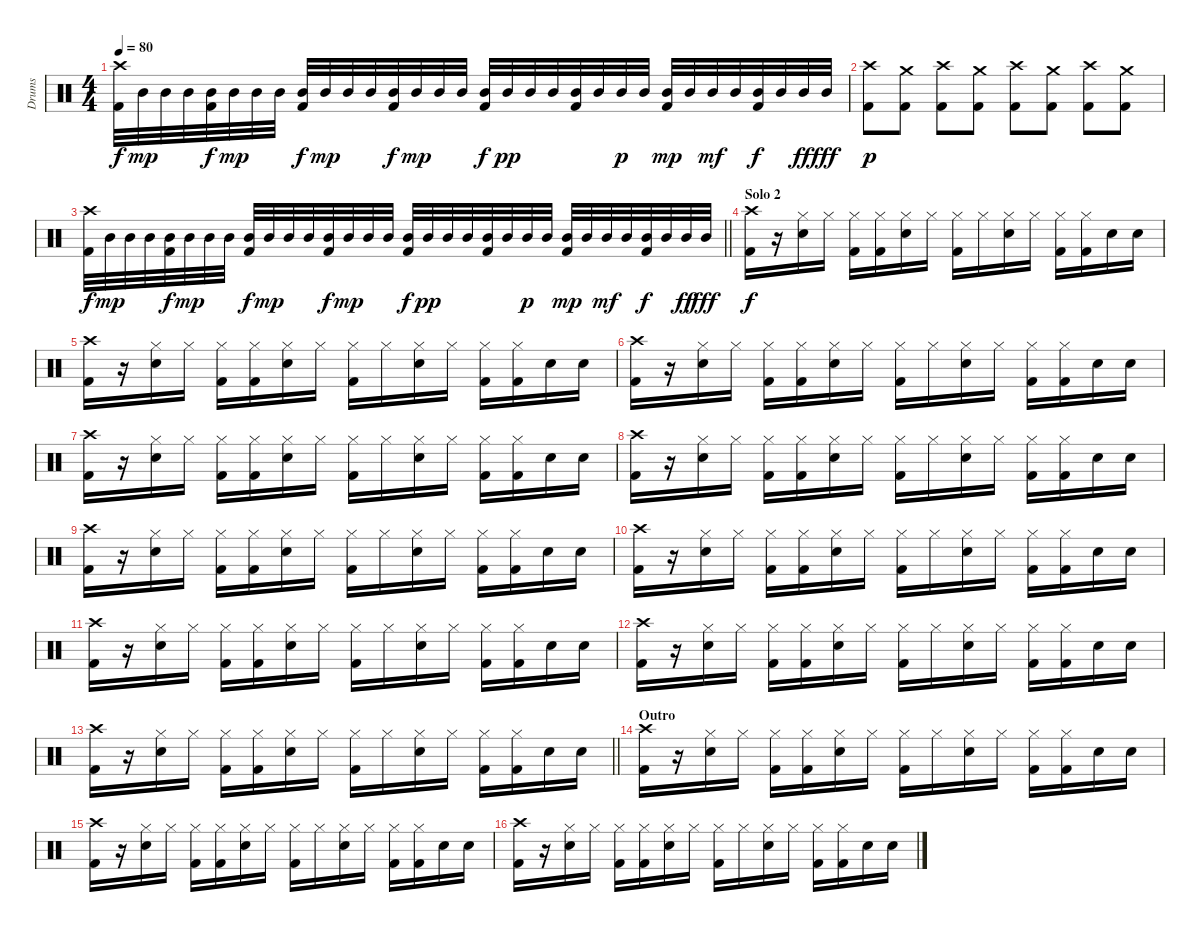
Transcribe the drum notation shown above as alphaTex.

\track ("Drums" "Drums") {instrument percussion}
\staff {score}
\articulation defaults
\ts (4 4)
\tempo 80
\clef neutral
\ks c
("Crash high (hit)" "Kick (hit) 2").32{dy f} "Mid Tom (hit)".32{dy mp} "Mid Tom (hit)".32 "Mid Tom (hit)".32 ("Mid Tom (hit)" "Kick (hit) 2").32{dy f} "Mid Tom (hit)".32{dy mp} "Mid Tom (hit)".32 "Mid Tom (hit)".32 ("Mid Tom (hit)" "Kick (hit) 2").32{dy f} "Mid Tom (hit)".32{dy mp} "Mid Tom (hit)".32 "Mid Tom (hit)".32 ("Mid Tom (hit)" "Kick (hit) 2").32{dy f} "Mid Tom (hit)".32{dy mp} "Mid Tom (hit)".32 "Mid Tom (hit)".32 ("Mid Tom (hit)" "Kick (hit) 2").32{dy f} "Mid Tom (hit)".32{dy pp} "Mid Tom (hit)".32 "Mid Tom (hit)".32 ("Mid Tom (hit)" "Kick (hit) 2").32 "Mid Tom (hit)".32 "Mid Tom (hit)".32{dy p} "Mid Tom (hit)".32 ("Mid Tom (hit)" "Kick (hit) 2").32{dy mp} "Mid Tom (hit)".32 "Mid Tom (hit)".32{dy mf} "Mid Tom (hit)".32 ("Mid Tom (hit)" "Kick (hit) 2").32{dy f} "Mid Tom (hit)".32 "Mid Tom (hit)".32{dy ff} "Mid Tom (hit)".32{dy fff} |
("Crash high (hit)" "Kick (hit) 2").8{dy p} ("Crash medium (hit)" "Kick (hit) 2").8 ("Crash high (hit)" "Kick (hit) 2").8 ("Crash medium (hit)" "Kick (hit) 2").8 ("Crash high (hit)" "Kick (hit) 2").8 ("Crash medium (hit)" "Kick (hit) 2").8 ("Crash high (hit)" "Kick (hit) 2").8 ("Crash medium (hit)" "Kick (hit) 2").8 |
\barLineRight lightlight
("Crash high (hit)" "Kick (hit) 2").32{dy f} "Mid Tom (hit)".32{dy mp} "Mid Tom (hit)".32 "Mid Tom (hit)".32 ("Mid Tom (hit)" "Kick (hit) 2").32{dy f} "Mid Tom (hit)".32{dy mp} "Mid Tom (hit)".32 "Mid Tom (hit)".32 ("Mid Tom (hit)" "Kick (hit) 2").32{dy f} "Mid Tom (hit)".32{dy mp} "Mid Tom (hit)".32 "Mid Tom (hit)".32 ("Mid Tom (hit)" "Kick (hit) 2").32{dy f} "Mid Tom (hit)".32{dy mp} "Mid Tom (hit)".32 "Mid Tom (hit)".32 ("Mid Tom (hit)" "Kick (hit) 2").32{dy f} "Mid Tom (hit)".32{dy pp} "Mid Tom (hit)".32 "Mid Tom (hit)".32 ("Mid Tom (hit)" "Kick (hit) 2").32 "Mid Tom (hit)".32 "Mid Tom (hit)".32{dy p} "Mid Tom (hit)".32 ("Mid Tom (hit)" "Kick (hit) 2").32{dy mp} "Mid Tom (hit)".32 "Mid Tom (hit)".32{dy mf} "Mid Tom (hit)".32 ("Mid Tom (hit)" "Kick (hit) 2").32{dy f} "Mid Tom (hit)".32 "Mid Tom (hit)".32{dy ff} "Mid Tom (hit)".32{dy fff} |
\section ("" "Solo 2")
("Crash high (hit)" "Kick (hit) 2").16{dy f} r.16 ("Hi-Hat (closed)" "Snare (hit) 2").16 "Hi-Hat (closed)".16 ("Hi-Hat (closed)" "Kick (hit) 2").16 ("Hi-Hat (closed)" "Kick (hit) 2").16 ("Hi-Hat (closed)" "Snare (hit) 2").16 "Hi-Hat (closed)".16 ("Hi-Hat (closed)" "Kick (hit) 2").16 "Hi-Hat (closed)".16 ("Hi-Hat (closed)" "Snare (hit) 2").16 "Hi-Hat (closed)".16 ("Hi-Hat (closed)" "Kick (hit) 2").16 ("Hi-Hat (closed)" "Kick (hit) 2").16 "Snare (hit) 2".16 "Snare (hit) 2".16 |
("Crash high (hit)" "Kick (hit) 2").16 r.16 ("Hi-Hat (closed)" "Snare (hit) 2").16 "Hi-Hat (closed)".16 ("Hi-Hat (closed)" "Kick (hit) 2").16 ("Hi-Hat (closed)" "Kick (hit) 2").16 ("Hi-Hat (closed)" "Snare (hit) 2").16 "Hi-Hat (closed)".16 ("Hi-Hat (closed)" "Kick (hit) 2").16 "Hi-Hat (closed)".16 ("Hi-Hat (closed)" "Snare (hit) 2").16 "Hi-Hat (closed)".16 ("Hi-Hat (closed)" "Kick (hit) 2").16 ("Hi-Hat (closed)" "Kick (hit) 2").16 "Snare (hit) 2".16 "Snare (hit) 2".16 |
("Crash high (hit)" "Kick (hit) 2").16 r.16 ("Hi-Hat (closed)" "Snare (hit) 2").16 "Hi-Hat (closed)".16 ("Hi-Hat (closed)" "Kick (hit) 2").16 ("Hi-Hat (closed)" "Kick (hit) 2").16 ("Hi-Hat (closed)" "Snare (hit) 2").16 "Hi-Hat (closed)".16 ("Hi-Hat (closed)" "Kick (hit) 2").16 "Hi-Hat (closed)".16 ("Hi-Hat (closed)" "Snare (hit) 2").16 "Hi-Hat (closed)".16 ("Hi-Hat (closed)" "Kick (hit) 2").16 ("Hi-Hat (closed)" "Kick (hit) 2").16 "Snare (hit) 2".16 "Snare (hit) 2".16 |
("Crash high (hit)" "Kick (hit) 2").16 r.16 ("Hi-Hat (closed)" "Snare (hit) 2").16 "Hi-Hat (closed)".16 ("Hi-Hat (closed)" "Kick (hit) 2").16 ("Hi-Hat (closed)" "Kick (hit) 2").16 ("Hi-Hat (closed)" "Snare (hit) 2").16 "Hi-Hat (closed)".16 ("Hi-Hat (closed)" "Kick (hit) 2").16 "Hi-Hat (closed)".16 ("Hi-Hat (closed)" "Snare (hit) 2").16 "Hi-Hat (closed)".16 ("Hi-Hat (closed)" "Kick (hit) 2").16 ("Hi-Hat (closed)" "Kick (hit) 2").16 "Snare (hit) 2".16 "Snare (hit) 2".16 |
("Crash high (hit)" "Kick (hit) 2").16 r.16 ("Hi-Hat (closed)" "Snare (hit) 2").16 "Hi-Hat (closed)".16 ("Hi-Hat (closed)" "Kick (hit) 2").16 ("Hi-Hat (closed)" "Kick (hit) 2").16 ("Hi-Hat (closed)" "Snare (hit) 2").16 "Hi-Hat (closed)".16 ("Hi-Hat (closed)" "Kick (hit) 2").16 "Hi-Hat (closed)".16 ("Hi-Hat (closed)" "Snare (hit) 2").16 "Hi-Hat (closed)".16 ("Hi-Hat (closed)" "Kick (hit) 2").16 ("Hi-Hat (closed)" "Kick (hit) 2").16 "Snare (hit) 2".16 "Snare (hit) 2".16 |
("Crash high (hit)" "Kick (hit) 2").16 r.16 ("Hi-Hat (closed)" "Snare (hit) 2").16 "Hi-Hat (closed)".16 ("Hi-Hat (closed)" "Kick (hit) 2").16 ("Hi-Hat (closed)" "Kick (hit) 2").16 ("Hi-Hat (closed)" "Snare (hit) 2").16 "Hi-Hat (closed)".16 ("Hi-Hat (closed)" "Kick (hit) 2").16 "Hi-Hat (closed)".16 ("Hi-Hat (closed)" "Snare (hit) 2").16 "Hi-Hat (closed)".16 ("Hi-Hat (closed)" "Kick (hit) 2").16 ("Hi-Hat (closed)" "Kick (hit) 2").16 "Snare (hit) 2".16 "Snare (hit) 2".16 |
("Crash high (hit)" "Kick (hit) 2").16 r.16 ("Hi-Hat (closed)" "Snare (hit) 2").16 "Hi-Hat (closed)".16 ("Hi-Hat (closed)" "Kick (hit) 2").16 ("Hi-Hat (closed)" "Kick (hit) 2").16 ("Hi-Hat (closed)" "Snare (hit) 2").16 "Hi-Hat (closed)".16 ("Hi-Hat (closed)" "Kick (hit) 2").16 "Hi-Hat (closed)".16 ("Hi-Hat (closed)" "Snare (hit) 2").16 "Hi-Hat (closed)".16 ("Hi-Hat (closed)" "Kick (hit) 2").16 ("Hi-Hat (closed)" "Kick (hit) 2").16 "Snare (hit) 2".16 "Snare (hit) 2".16 |
("Crash high (hit)" "Kick (hit) 2").16 r.16 ("Hi-Hat (closed)" "Snare (hit) 2").16 "Hi-Hat (closed)".16 ("Hi-Hat (closed)" "Kick (hit) 2").16 ("Hi-Hat (closed)" "Kick (hit) 2").16 ("Hi-Hat (closed)" "Snare (hit) 2").16 "Hi-Hat (closed)".16 ("Hi-Hat (closed)" "Kick (hit) 2").16 "Hi-Hat (closed)".16 ("Hi-Hat (closed)" "Snare (hit) 2").16 "Hi-Hat (closed)".16 ("Hi-Hat (closed)" "Kick (hit) 2").16 ("Hi-Hat (closed)" "Kick (hit) 2").16 "Snare (hit) 2".16 "Snare (hit) 2".16 |
("Crash high (hit)" "Kick (hit) 2").16 r.16 ("Hi-Hat (closed)" "Snare (hit) 2").16 "Hi-Hat (closed)".16 ("Hi-Hat (closed)" "Kick (hit) 2").16 ("Hi-Hat (closed)" "Kick (hit) 2").16 ("Hi-Hat (closed)" "Snare (hit) 2").16 "Hi-Hat (closed)".16 ("Hi-Hat (closed)" "Kick (hit) 2").16 "Hi-Hat (closed)".16 ("Hi-Hat (closed)" "Snare (hit) 2").16 "Hi-Hat (closed)".16 ("Hi-Hat (closed)" "Kick (hit) 2").16 ("Hi-Hat (closed)" "Kick (hit) 2").16 "Snare (hit) 2".16 "Snare (hit) 2".16 |
\barLineRight lightlight
("Crash high (hit)" "Kick (hit) 2").16 r.16 ("Hi-Hat (closed)" "Snare (hit) 2").16 "Hi-Hat (closed)".16 ("Hi-Hat (closed)" "Kick (hit) 2").16 ("Hi-Hat (closed)" "Kick (hit) 2").16 ("Hi-Hat (closed)" "Snare (hit) 2").16 "Hi-Hat (closed)".16 ("Hi-Hat (closed)" "Kick (hit) 2").16 "Hi-Hat (closed)".16 ("Hi-Hat (closed)" "Snare (hit) 2").16 "Hi-Hat (closed)".16 ("Hi-Hat (closed)" "Kick (hit) 2").16 ("Hi-Hat (closed)" "Kick (hit) 2").16 "Snare (hit) 2".16 "Snare (hit) 2".16 |
\section ("" "Outro")
("Crash high (hit)" "Kick (hit) 2").16 r.16 ("Hi-Hat (closed)" "Snare (hit) 2").16 "Hi-Hat (closed)".16 ("Hi-Hat (closed)" "Kick (hit) 2").16 ("Hi-Hat (closed)" "Kick (hit) 2").16 ("Hi-Hat (closed)" "Snare (hit) 2").16 "Hi-Hat (closed)".16 ("Hi-Hat (closed)" "Kick (hit) 2").16 "Hi-Hat (closed)".16 ("Hi-Hat (closed)" "Snare (hit) 2").16 "Hi-Hat (closed)".16 ("Hi-Hat (closed)" "Kick (hit) 2").16 ("Hi-Hat (closed)" "Kick (hit) 2").16 "Snare (hit) 2".16 "Snare (hit) 2".16 |
("Crash high (hit)" "Kick (hit) 2").16 r.16 ("Hi-Hat (closed)" "Snare (hit) 2").16 "Hi-Hat (closed)".16 ("Hi-Hat (closed)" "Kick (hit) 2").16 ("Hi-Hat (closed)" "Kick (hit) 2").16 ("Hi-Hat (closed)" "Snare (hit) 2").16 "Hi-Hat (closed)".16 ("Hi-Hat (closed)" "Kick (hit) 2").16 "Hi-Hat (closed)".16 ("Hi-Hat (closed)" "Snare (hit) 2").16 "Hi-Hat (closed)".16 ("Hi-Hat (closed)" "Kick (hit) 2").16 ("Hi-Hat (closed)" "Kick (hit) 2").16 "Snare (hit) 2".16 "Snare (hit) 2".16 |
("Crash high (hit)" "Kick (hit) 2").16 r.16 ("Hi-Hat (closed)" "Snare (hit) 2").16 "Hi-Hat (closed)".16 ("Hi-Hat (closed)" "Kick (hit) 2").16 ("Hi-Hat (closed)" "Kick (hit) 2").16 ("Hi-Hat (closed)" "Snare (hit) 2").16 "Hi-Hat (closed)".16 ("Hi-Hat (closed)" "Kick (hit) 2").16 "Hi-Hat (closed)".16 ("Hi-Hat (closed)" "Snare (hit) 2").16 "Hi-Hat (closed)".16 ("Hi-Hat (closed)" "Kick (hit) 2").16 ("Hi-Hat (closed)" "Kick (hit) 2").16 "Snare (hit) 2".16 "Snare (hit) 2".16
